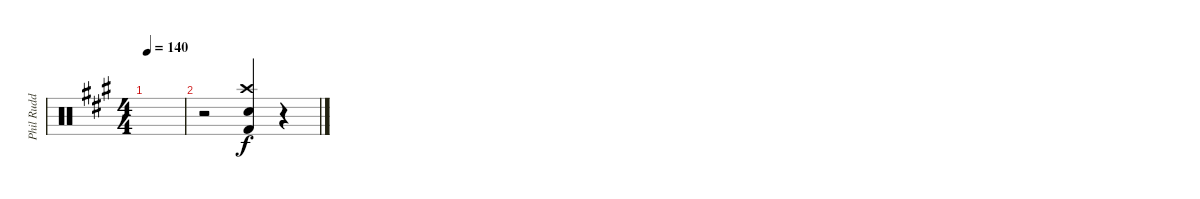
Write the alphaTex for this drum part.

\track ("Phil Rudd" "Phil Rudd") {instrument percussion}
\staff {score}
\articulation defaults
\ts (4 4)
\tempo 140
\clef neutral
\ks a
|
r.2 ("Electric Snare (hit)" "Crash high (hit)" "Kick (hit) 2").4 r.4
